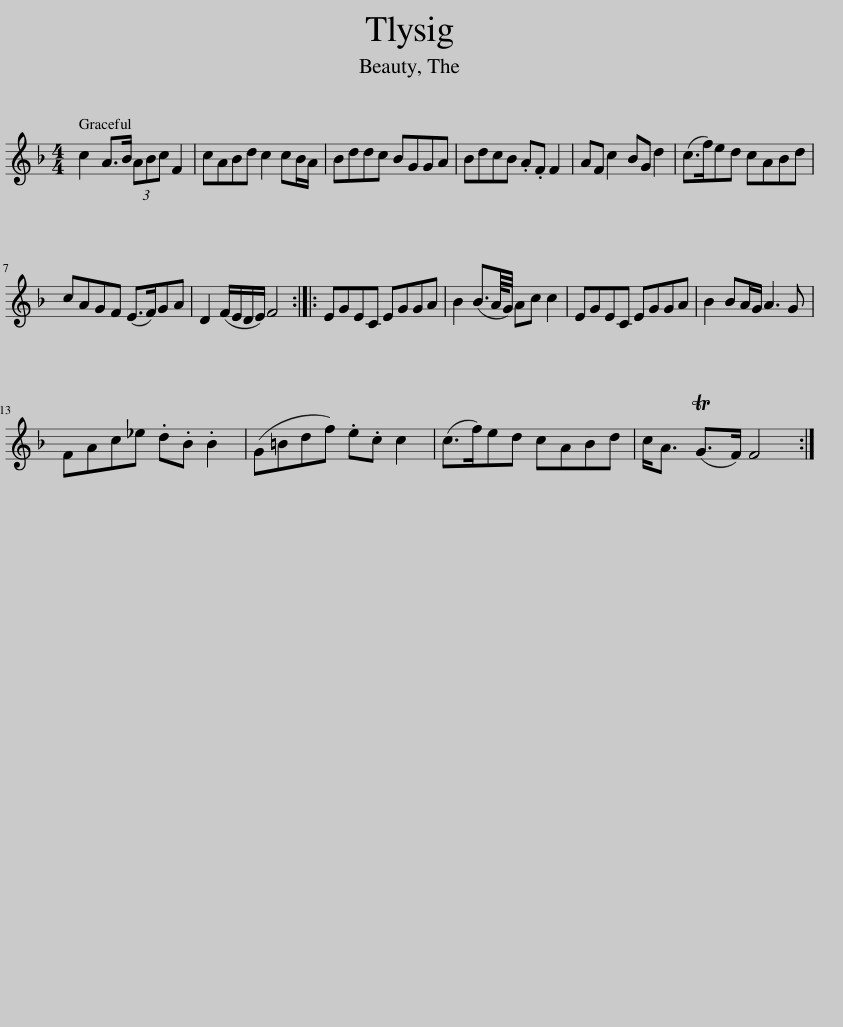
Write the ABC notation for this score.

X:1
L:1/8
M:4/4
I:linebreak $
K:F
V:1 treble
V:1
 c2 A>B (3ABc F2 | cABd c2 cB/A/ | Bddc BGGA | BdcB .A.F F2 | AF c2 BG d2 | %5
 (c>f)ed cABd |$ cAGF (E>F)GA | D2 (F/E/D/E/) F4 :: EGEC EGGA | B2 (B3/2A/8G/4) Ac c2 | %10
 EGEC EGGA | B2 BA/G/ A3 G |$ FAc_e .d.B .B2 | (G=Bdf) .e.c c2 | (c>f)ed cABd | %15
 c<A (TG>F) F4 :| %16
